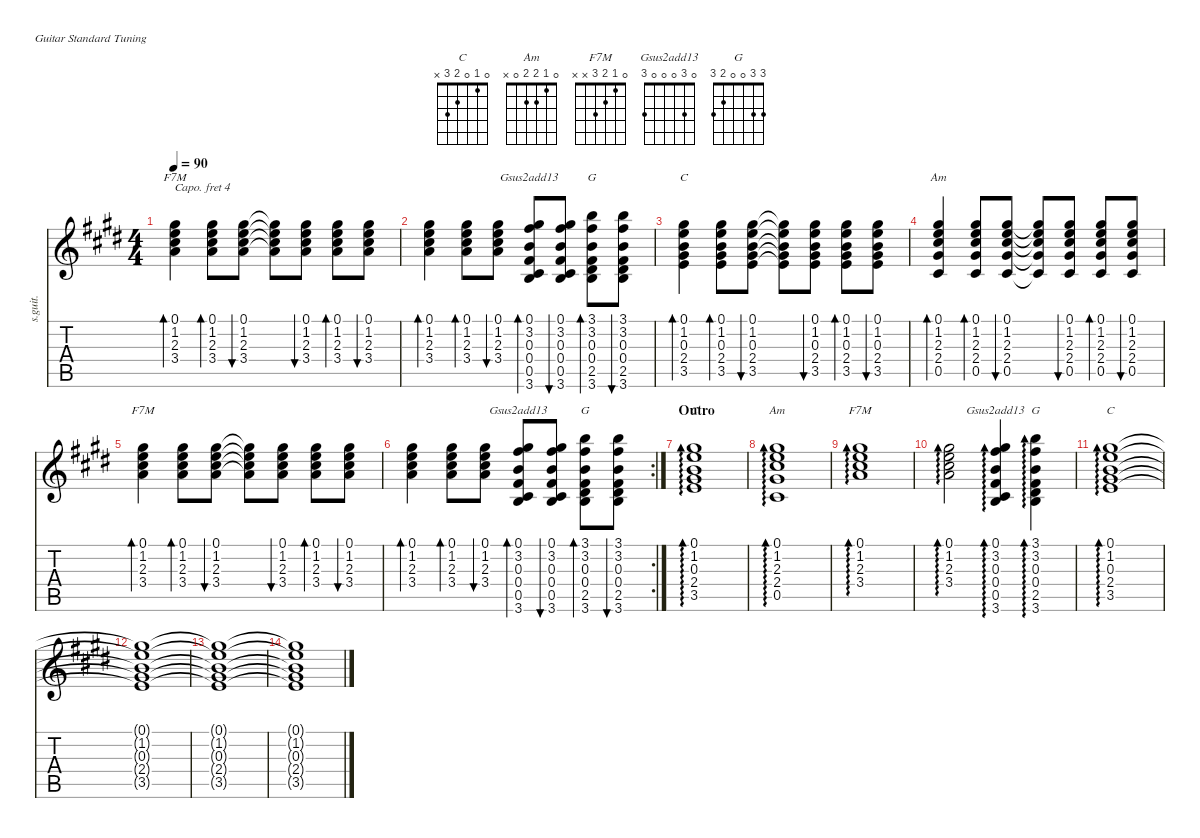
\defaultSystemsLayout 4
\hideDynamics
\bracketExtendMode nobrackets
\otherSystemsTrackNameOrientation horizontal
\track ("Guitar II" "s.guit.") {instrument acousticguitarsteel}
\staff {score tabs}
\capo 4
\tuning (E4 B3 G3 D3 A2 E2)
\chord ("C" 0 1 0 2 3 x) {showfingering false}
\chord ("Am" 0 1 2 2 0 x) {showfingering false}
\chord ("F7M" 0 1 2 3 x x) {showfingering false}
\chord ("Gsus2add13" 0 3 0 0 0 3)
\chord ("G" 3 3 0 0 2 3)
\ts (4 4)
\tempo 90
\clef g2
\ks e
(3.4 2.3 1.2 0.1).4{bd 30 ch "F7M" dy mp} (3.4 2.3 1.2 0.1).8{bd 30} (3.4 2.3 1.2 0.1).8{bu 30} (3.4{t} 2.3{t} 1.2{t} 0.1{t}).8 (3.4 2.3 1.2 0.1).8{bu 30} (3.4 2.3 1.2 0.1).8{bd 30} (3.4 2.3 1.2 0.1).8{bu 30} |
(3.4 2.3 1.2 0.1).4{bd 30} (3.4 2.3 1.2 0.1).8{bd 30} (3.4 2.3 1.2 0.1).8{bu 30} (3.6 0.5 0.4 0.3 3.2 0.1).8{bd 30 ch "Gsus2add13" dy p} (3.6 0.5 0.4 0.3 3.2 0.1).8{bu 30} (3.6 2.5 0.4 0.3 3.2 3.1).8{bd 30 ch "G"} (3.6 2.5 0.4 0.3 3.2 3.1).8{bu 30} |
(3.5 2.4 0.3 1.2 0.1).4{bd 30 ch "C" dy mp} (3.5 2.4 0.3 1.2 0.1).8{bd 30} (3.5 2.4 0.3 1.2 0.1).8{bu 30} (3.5{t} 2.4{t} 0.3{t} 1.2{t} 0.1{t}).8 (3.5 2.4 0.3 1.2 0.1).8{bu 30} (3.5 2.4 0.3 1.2 0.1).8{bd 30} (3.5 2.4 0.3 1.2 0.1).8{bu 30} |
(0.5 2.4 2.3 1.2 0.1).4{bd 30 ch "Am"} (0.5 2.4 2.3 1.2 0.1).8{bd 30} (0.5 2.4 2.3 1.2 0.1).8{bu 30} (0.5{t} 2.4{t} 2.3{t} 1.2{t} 0.1{t}).8 (0.5 2.4 2.3 1.2 0.1).8{bu 30} (0.5 2.4 2.3 1.2 0.1).8{bd 30} (0.5 2.4 2.3 1.2 0.1).8{bu 30} |
(3.4 2.3 1.2 0.1).4{bd 30 ch "F7M"} (3.4 2.3 1.2 0.1).8{bd 30} (3.4 2.3 1.2 0.1).8{bu 30} (3.4{t} 2.3{t} 1.2{t} 0.1{t}).8 (3.4 2.3 1.2 0.1).8{bu 30} (3.4 2.3 1.2 0.1).8{bd 30} (3.4 2.3 1.2 0.1).8{bu 30} |
\rc 2
(3.4 2.3 1.2 0.1).4{bd 30} (3.4 2.3 1.2 0.1).8{bd 30} (3.4 2.3 1.2 0.1).8{bu 30} (3.6 0.5 0.4 0.3 3.2 0.1).8{bd 30 ch "Gsus2add13" dy p} (3.6 0.5 0.4 0.3 3.2 0.1).8{bu 30} (3.6 2.5 0.4 0.3 3.2 3.1).8{bd 30 ch "G"} (3.6 2.5 0.4 0.3 3.2 3.1).8{bu 30} |
\section ("" "Outro")
(3.5 2.4 0.3 1.2 0.1).1{ad 0 ch "C" dy mp} |
(0.5 2.4 2.3 1.2 0.1).1{ad 0 ch "Am"} |
(3.4 2.3 1.2 0.1).1{ad 0 ch "F7M"} |
(3.4 2.3 1.2 0.1).2{ad 0} (3.6 0.5 0.4 0.3 3.2 0.1).4{ad 0 ch "Gsus2add13"} (3.6 2.5 0.4 0.3 3.2 3.1).4{ad 0 ch "G"} |
(3.5 2.4 0.3 1.2 0.1).1{ad 0 ch "C"} |
(3.5{t} 2.4{t} 0.3{t} 1.2{t} 0.1{t}).1 |
(3.5{t} 2.4{t} 0.3{t} 1.2{t} 0.1{t}).1 |
(3.5{t} 2.4{t} 0.3{t} 1.2{t} 0.1{t}).1
